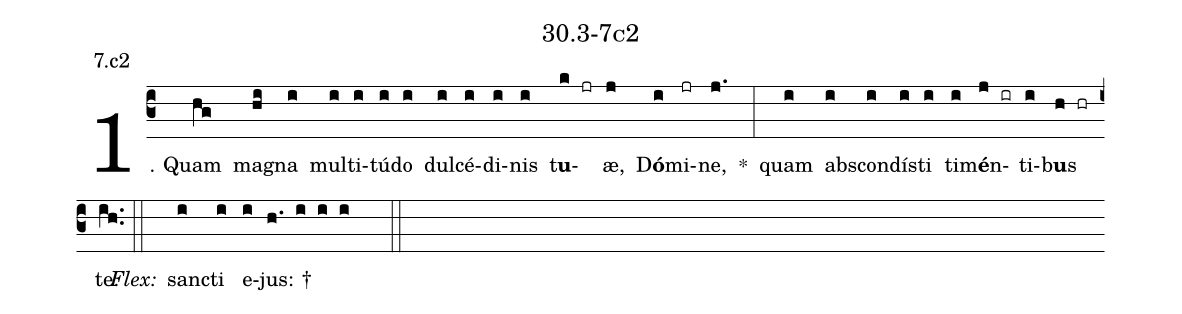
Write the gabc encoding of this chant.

name: 30.3-7c2;
annotation: 7.c2;
%%
(c3)1. Quam(hg) ma(hi)gna(i) mul(i)ti(i)tú(i)do(i) dul(i)cé(i)di(i)nis(i) t<b>u</b>(k jr)æ,(j) D<b>ó</b>(i)mi(jr)ne,(j.) *(:) quam(i) abs(i)con(i)dís(i)ti(i) ti(i)m<b>é</b>n(j ir)ti(i)b<b>u</b>s(h hr) te.(ih..) (::)
<i>Flex:</i>()  sanc(i)ti(i) e(i)jus: †(h. i i i  ::)
